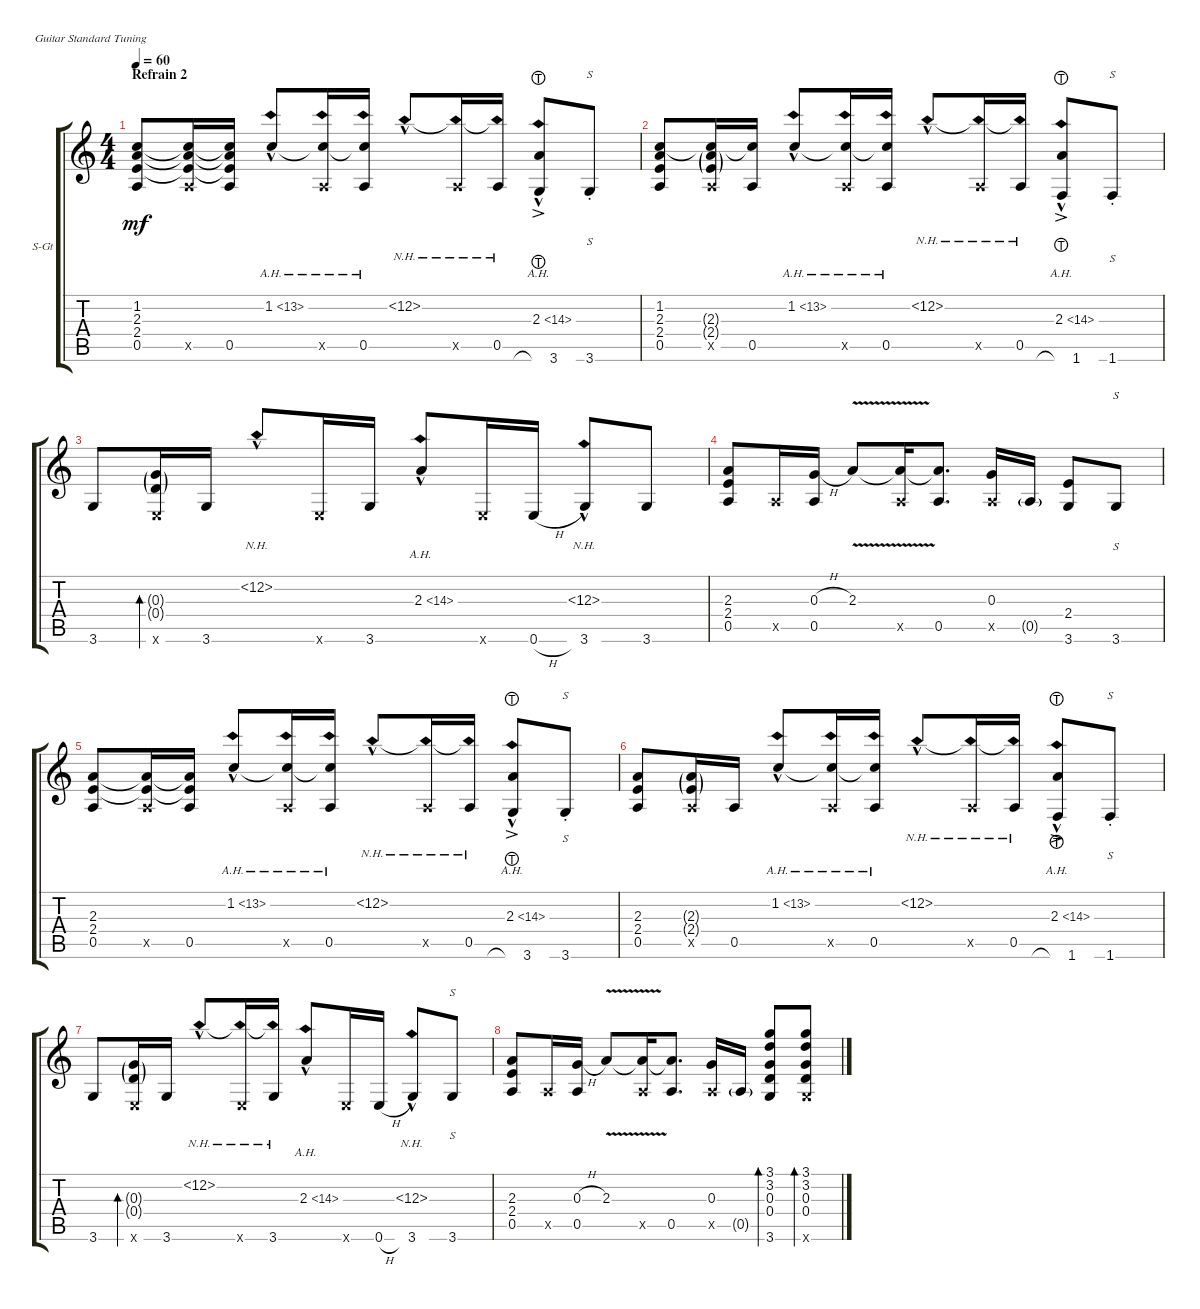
\defaultSystemsLayout 4
\bracketExtendMode groupsimilarinstruments
\firstSystemTrackNameOrientation horizontal
\otherSystemsTrackNameOrientation horizontal
\track ("Steel Guitar" "S-Gt") {instrument acousticguitarsteel}
\staff {score tabs}
\tuning (E4 B3 G3 D3 A2 E2)
\ts (4 4)
\section ("" "Refrain 2")
\tempo 60
\clef g2
\ks c
(0.5 1.2 2.3 2.4).8{dy mf} (0.5{x} 1.2{t} 2.3{t} 2.4{t}).16 (0.5 1.2{t} 2.3{t} 2.4{t}).16 1.2{ah 12 hac}.8 (0.5{x} 1.2{ah 12 t}).16 (0.5 1.2{ah 12 t}).16 12.2{nh hac}.8 (0.5{x} 12.2{nh t}).16 (0.5 12.2{nh t}).16 (2.3{ah 12 hac} 3.6{lht ac}).8 3.6{st}.8{s} |
(0.5 1.2 2.3 2.4).8 (0.5{x} 1.2{t} 2.3{g} 2.4{g}).16 (0.5 1.2{t}).16 1.2{ah 12 hac}.8 (0.5{x} 1.2{ah 12 t}).16 (0.5 1.2{ah 12 t}).16 12.2{nh hac}.8 (0.5{x} 12.2{nh t}).16 (0.5 12.2{nh t}).16 (2.3{ah 12 hac} 1.6{lht ac}).8 1.6{st}.8{s} |
3.6.8 (0.6{x} 0.4{g} 0.3{g}).16{bd 30} 3.6.16 12.2{nh hac}.8 0.6{x}.16 3.6.16 2.3{ah 12 hac}.8 0.6{x}.16 0.6{h}.16 (12.3{nh hac} 3.6).8 3.6.8 |
(0.5 2.4 2.3).8 0.5{x}.16 (0.5 0.3{h}).16 2.3{v}.8 (0.5{x} 2.3{t}).16 (0.5 2.3{t}).8{d} (0.5{x} 0.3).16 0.5{g}.16 (3.6 2.4).8 3.6.8{s} |
(0.5 2.3 2.4).8 (0.5{x} 2.3{t} 2.4{t}).16 (0.5 2.3{t} 2.4{t}).16 1.2{ah 12 hac}.8 (0.5{x} 1.2{ah 12 t}).16 (0.5 1.2{ah 12 t}).16 12.2{nh hac}.8 (0.5{x} 12.2{nh t}).16 (0.5 12.2{nh t}).16 (2.3{ah 12 hac} 3.6{lht ac}).8 3.6{st}.8{s} |
(0.5 2.3 2.4).8 (0.5{x} 2.3{g} 2.4{g}).16 0.5.16 1.2{ah 12 hac}.8 (0.5{x} 1.2{ah 12 t}).16 (0.5 1.2{ah 12 t}).16 12.2{nh hac}.8 (0.5{x} 12.2{nh t}).16 (0.5 12.2{nh t}).16 (2.3{ah 12 hac} 1.6{lht ac}).8 1.6{st}.8{s} |
3.6.8 (0.6{x} 0.4{g} 0.3{g}).16{bd 30} 3.6.16 12.2{nh hac}.8 (0.6{x} 12.2{nh t}).16 (3.6 12.2{nh t}).16 2.3{ah 12 hac}.8 0.6{x}.16 0.6{h}.16 (12.3{nh hac} 3.6).8 3.6.8{s} |
(0.5 2.4 2.3).8 0.5{x}.16 (0.5 0.3{h}).16 2.3{v}.8 (0.5{x} 2.3{t}).16 (0.5 2.3{t}).8{d} (0.5{x} 0.3).16 0.5{g}.16 (3.6 3.1 3.2 0.4 0.3).8{bd 30} (3.6{x} 0.4 0.3 3.2 3.1).8{bd 30}
